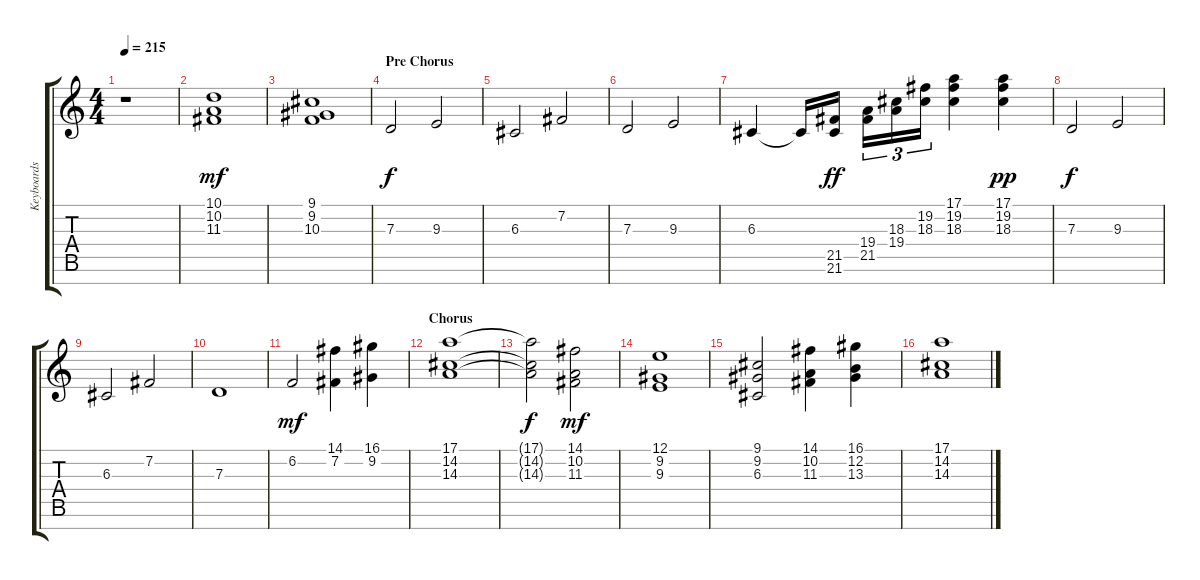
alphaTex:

\track ("Keyboards 2" "Keyboards ") {instrument stringensemble1}
\staff {score tabs}
\tuning (E4 B3 G3 D3 A2 E2 B1) {hide}
\ts (4 4)
\tempo 215
\clef g2
\ks c
r.1{dy mf} |
(10.1 10.2 11.3).1 |
(9.1 9.2 10.3).1 |
\section ("" "Pre Chorus")
7.3.2{dy f instrument stringensemble1} 9.3.2 |
6.3.2 7.2.2 |
7.3.2 9.3.2 |
6.3.4 6.3{t}.16 (21.5 21.6).16{dy ff} (19.4 21.5).16{tu (3 2)} (18.3 19.4).16{tu (3 2)} (19.2 18.3).16{tu (3 2)} (17.1 19.2 18.3).4 (17.1 19.2 18.3).4{dy pp} |
7.3.2{dy f} 9.3.2 |
6.3.2 7.2.2 |
7.3.1 |
6.2.2{dy mf} (14.1 7.2).4 (16.1 9.2).4 |
\section ("" "Chorus")
(17.1 14.2 14.3).1 |
(17.1{t} 14.2{t} 14.3{t}).2{dy f} (14.1 10.2 11.3).2{dy mf} |
(12.1 9.2 9.3).1 |
(9.1 9.2 6.3).2 (14.1 10.2 11.3).4 (16.1 12.2 13.3).4 |
(17.1 14.2 14.3).1
